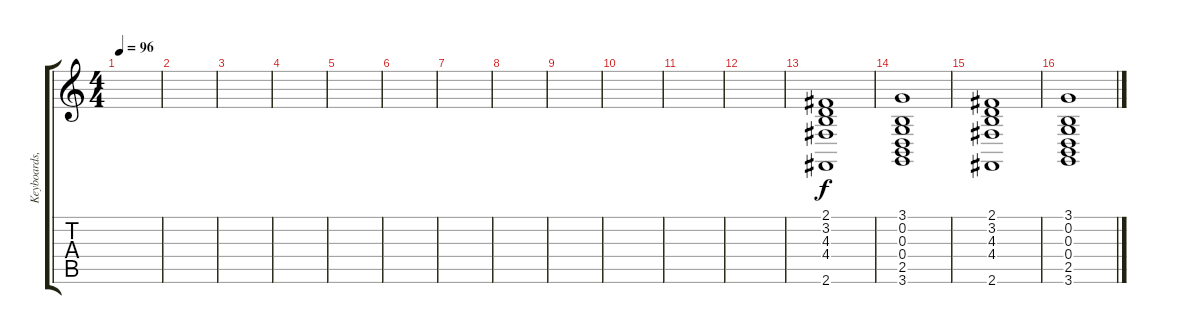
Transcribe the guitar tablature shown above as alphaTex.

\track ("Keyboards, atmosphere" "Keyboards,") {instrument stringensemble2}
\staff {score tabs}
\tuning (E4 B3 G3 D3 A2 E2) {hide}
\ts (4 4)
\tempo 96
\clef g2
\ks c
|
|
|
|
|
|
|
|
|
|
|
|
(2.1 3.2 4.3 4.4 2.6).1 |
(3.1 0.2 0.3 0.4 2.5 3.6).1 |
(2.1 3.2 4.3 4.4 2.6).1 |
(3.1 0.2 0.3 0.4 2.5 3.6).1
